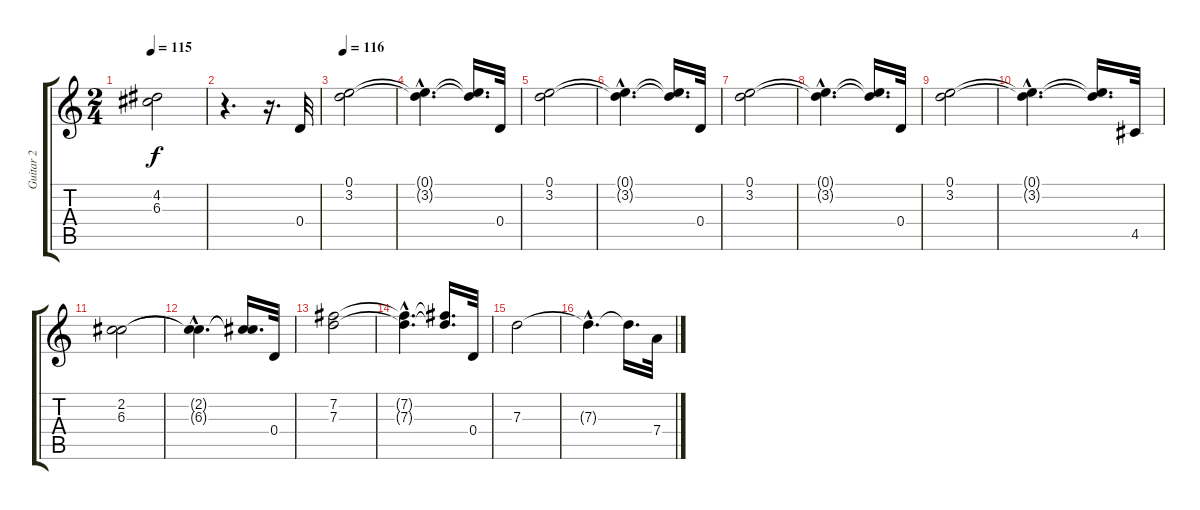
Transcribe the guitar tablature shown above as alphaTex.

\track ("Guitar 2" "Guitar 2") {instrument acousticguitarsteel}
\staff {score tabs}
\tuning (E4 B3 G3 D3 A2 E2) {hide}
\ts (2 4)
\tempo 115
\clef g2
\ks c
(4.2 6.3).2{dy f} |
r.4{d} r.16{d} 0.4.32 |
\tempo 116
(0.1 3.2).2 |
(0.1{hac t} 3.2{hac t}).4{d} (0.1{t} 3.2{t}).16{d} 0.4.32 |
(0.1 3.2).2 |
(0.1{hac t} 3.2{hac t}).4{d} (0.1{t} 3.2{t}).16{d} 0.4.32 |
(0.1 3.2).2 |
(0.1{hac t} 3.2{hac t}).4{d} (0.1{t} 3.2{t}).16{d} 0.4.32 |
(0.1 3.2).2 |
(0.1{hac t} 3.2{hac t}).4{d} (0.1{t} 3.2{t}).16{d} 4.5.32 |
(2.2 6.3).2 |
(2.2{hac t} 6.3{hac t}).4{d} (2.2{t} 6.3{t}).16{d} 0.4.32 |
(7.2 7.3).2 |
(7.2{hac t} 7.3{hac t}).4{d} (7.2{t} 7.3{t}).16{d} 0.4.32 |
7.3.2 |
7.3{hac t}.4{d} 7.3{t}.16{d} 7.4.32
